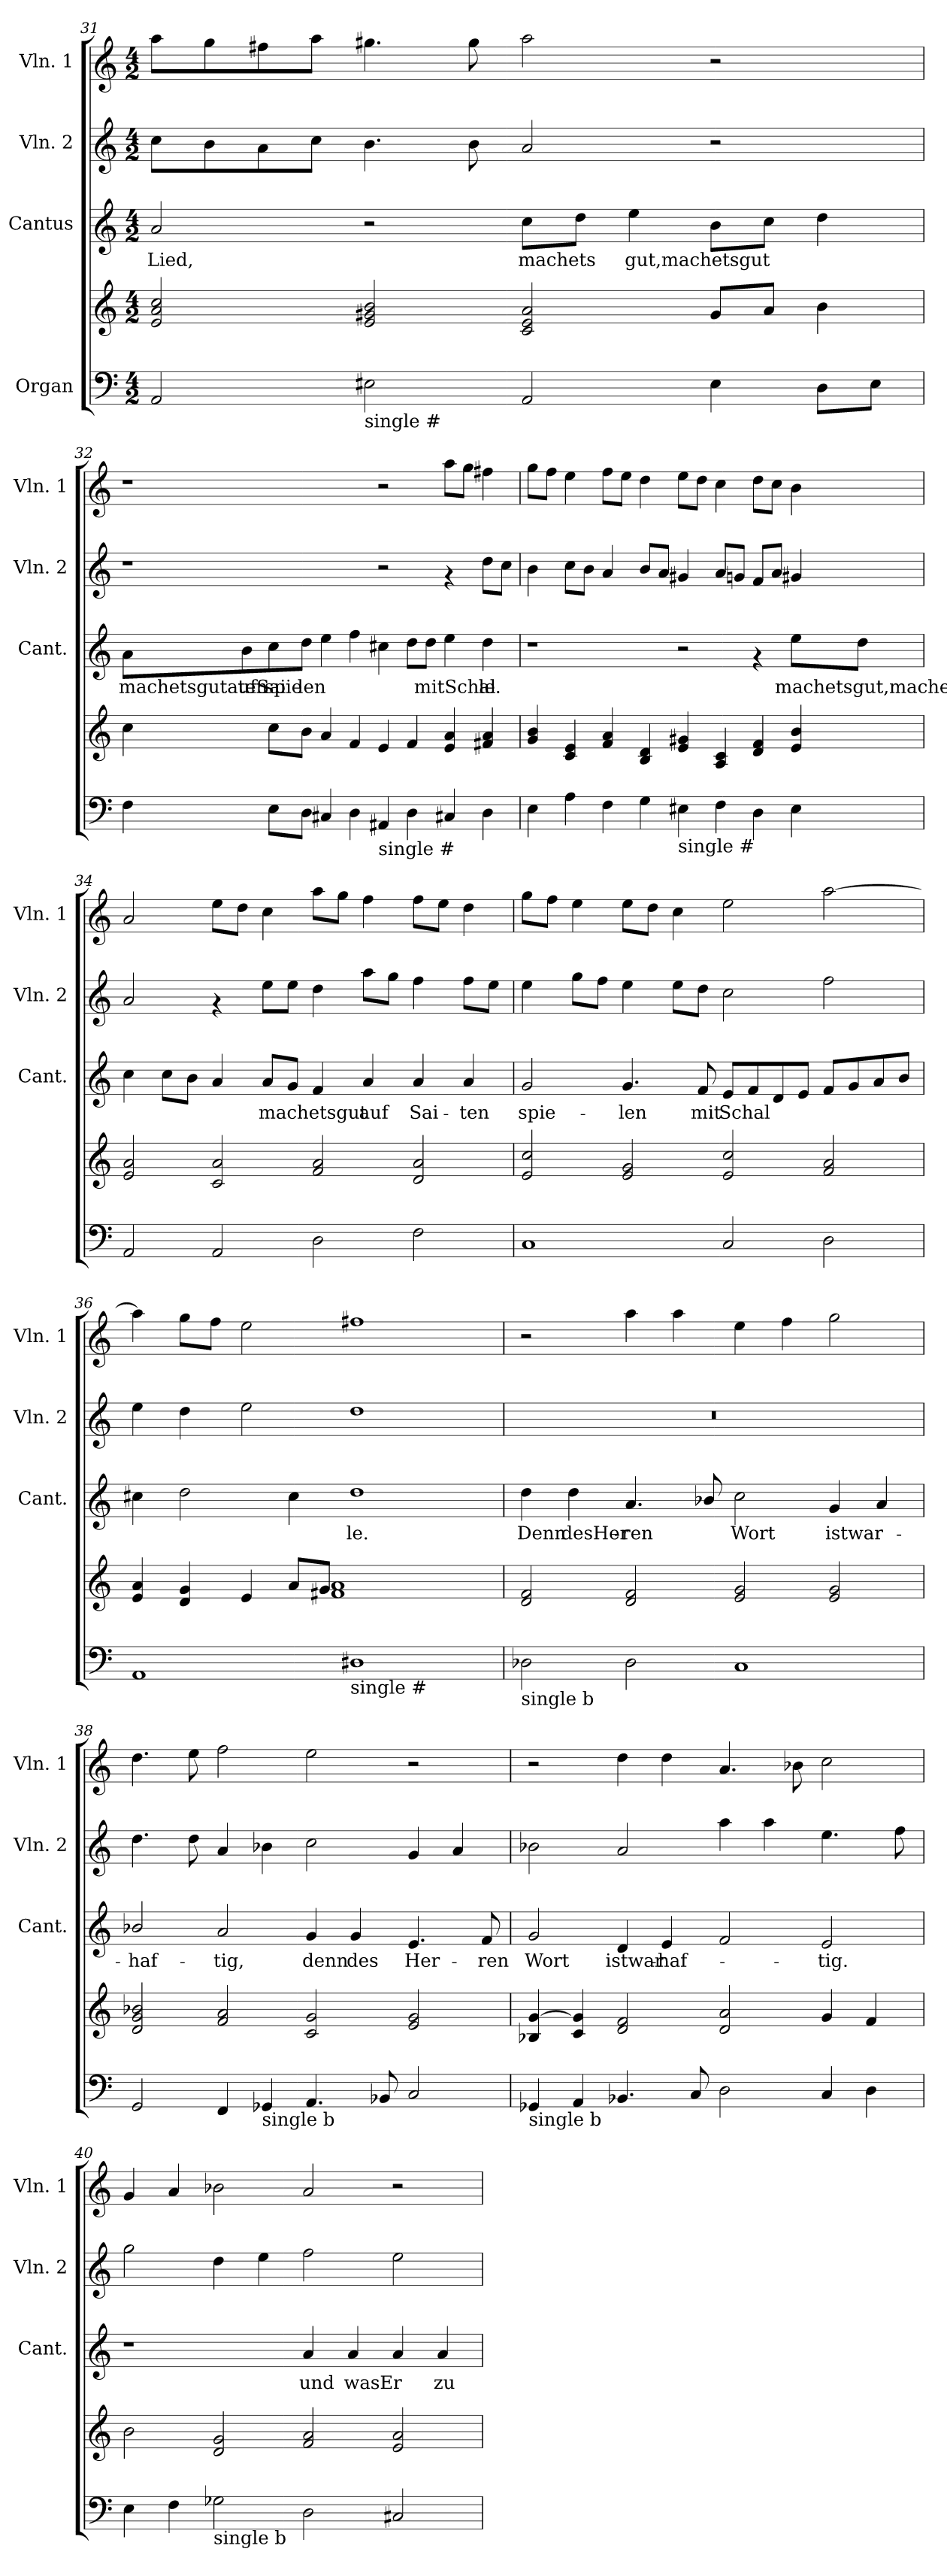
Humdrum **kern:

**kern	**kern	**kern	**text	**kern	**kern
*part4	*part4	*part3	*part3	*part2	*part1
*staff5	*staff4	*staff3	*staff3	*staff2	*staff1
*I"Organ	*	*I"Cantus	*	*I"Vln. 2	*I"Vln. 1
*	*	*I'Cant.	*	*I'Vln. 2	*I'Vln. 1
*clefF4	*clefG2	*clefG2	*	*clefG2	*clefG2
*k[]	*k[]	*k[]	*	*k[]	*k[]
*C:	*C:	*C:	*	*C:	*C:
*M4/2	*M4/2	*M4/2	*	*M4/2	*M4/2
=31	=31	=31	=31	=31	=31
!	!	!	!LO:LY:b	!	!
2AA/	2e/ 2a/ 2cc/	2a/	Lied,	8cc\L	8aa\L
.	.	.	.	8b\	8gg\
.	.	.	.	8a\	8ff#X\
.	.	.	.	8cc\J	8aa\J
!LO:TX:b:t=single #	!	!	!	!	!
2E#\	2e/ 2g#X/ 2b/	2r	.	4.b\	4.gg#X\
.	.	.	.	8b\	8gg#\
!	!	!	!LO:LY:b	!	!
2AA/	2c/ 2e/ 2a/	8cc\L	machets	2a/	2aa\
.	.	8dd\J	.	.	.
!	!	!	!LO:LY:b	!	!
.	.	4ee\	gut,machetsgut	.	.
4E#\	8g#/L	8b\L	.	2r	2r
.	8a/J	8cc\J	.	.	.
8D\L	4b\	4dd\	.	.	.
8E#\J	.	.	.	.	.
=32	=32	=32	=32	=32	=32
!	!	!	!LO:LY:b	!	!
4F\	4cc\	8a\L	machetsgutaufSai-	1r	1r
!	!	!	!LO:LY:b	!	!
.	.	8b\	-ten-	.	.
!	!	!	!LO:LY:b	!	!
8E\L	8cc\L	8cc\	-spie-	.	.
!	!	!	!LO:LY:b	!	!
8D\J	8b\J	8dd\J	-len	.	.
4C#X/	4a/	4ee\	.	.	.
4D\	4f/	4ff\	.	.	.
!LO:TX:b:t=single #	!	!	!	!	!
4AA#/	4e/	4cc#X\	.	2r	2r
4D\	4f/	8dd\L	.	.	.
!	!	!	!LO:LY:b	!	!
.	.	8dd\J	mitSchal-	.	.
4C#X/	4e/ 4a/	4ee\	.	4rf	8aa\L
.	.	.	.	.	8gg\J
!	!	!	!LO:LY:b	!	!
4D\	4f#X/ 4a/	4dd\	-le.	8dd\L	4ff#X\
.	.	.	.	8cc\J	.
!!LO:PB:g=z
=33	=33	=33	=33	=33	=33
4E\	4g/ 4b/	1r	.	4b\	8gg\L
.	.	.	.	.	8ff\J
4A\	4c/ 4e/	.	.	8cc\L	4ee\
.	.	.	.	8b\J	.
4F\	4f/ 4a/	.	.	4a/	8ff\L
.	.	.	.	.	8ee\J
4G\	4B/ 4d/	.	.	8b/L	4dd\
.	.	.	.	8a/J	.
!LO:TX:b:t=single #	!	!	!	!	!
4E#\	4e/ 4g#X/	2r	.	4g#X/	8ee\L
.	.	.	.	.	8dd\J
4F\	4A/ 4c/	.	.	8a/L	4cc\
.	.	.	.	8gn/J	.
4D\	4d/ 4f/	4rf	.	8f/L	8dd\L
.	.	.	.	8a/J	8cc\J
!	!	!	!LO:LY:b	!	!
4E#\	4e/ 4b/	8ee\L	machetsgut,machetsgut	4g#X/	4b\
.	.	8dd\J	.	.	.
=34	=34	=34	=34	=34	=34
2AA/	2e/ 2a/	4cc\	.	2a/	2a/
.	.	8cc\L	.	.	.
.	.	8b\J	.	.	.
2AA/	2c/ 2a/	4a/	.	4rf	8ee\L
.	.	.	.	.	8dd\J
!	!	!	!LO:LY:b	!	!
.	.	8a/L	machetsgut	8ee\L	4cc\
.	.	8g/J	.	8ee\J	.
2D\	2f/ 2a/	4f/	.	4dd\	8aa\L
.	.	.	.	.	8gg\J
!	!	!	!LO:LY:b	!	!
.	.	4a/	auf	8aa\L	4ff\
.	.	.	.	8gg\J	.
!	!	!	!LO:LY:b	!	!
2F\	2d/ 2a/	4a/	Sai-	4ff\	8ff\L
.	.	.	.	.	8ee\J
!	!	!	!LO:LY:b	!	!
.	.	4a/	-ten	8ff\L	4dd\
.	.	.	.	8ee\J	.
=35	=35	=35	=35	=35	=35
!	!	!	!LO:LY:b	!	!
1C	2e/ 2cc/	2g/	spie-	4ee\	8gg\L
.	.	.	.	.	8ff\J
.	.	.	.	8gg\L	4ee\
.	.	.	.	8ff\J	.
!	!	!	!LO:LY:b	!	!
.	2e/ 2g/	4.g/	-len	4ee\	8ee\L
.	.	.	.	.	8dd\J
.	.	.	.	8ee\L	4cc\
!	!	!	!LO:LY:b	!	!
.	.	8f/	mit	8dd\J	.
!	!	!	!LO:LY:b	!	!
2C/	2e/ 2cc/	8e/L	Schal	2cc\	2ee\
.	.	8f/	.	.	.
.	.	8d/	.	.	.
.	.	8e/J	.	.	.
2D\	2f/ 2a/	8f/L	.	2ff\	[<2aa\
.	.	8g/	.	.	.
.	.	8a/	.	.	.
.	.	8b/J	.	.	.
!!LO:LB:g=z
=36	=36	=36	=36	=36	=36
*	*^	*	*	*	*
1AA	4e/ 4a/	2..ryy	4cc#X\	.	4ee\	4aa\]
.	4d/ 4g/	.	2dd\	.	4dd\	8gg\L
.	.	.	.	.	.	8ff\J
.	4e/	.	.	.	2ee\	2ee\
.	8a/L	.	4cc#\	.	.	.
.	8g/J	1f#X 1a	.	.	.	.
!LO:TX:b:t=single #	!	!	!	!	!	!
!	!	!	!	!LO:LY:b	!	!
1D#	8ryy	.	1dd	le.	1dd	1ff#X
.	2..ryy	.	.	.	.	.
.	.	8ryy	.	.	.	.
=37	=37	=37	=37	=37	=37	=37
!LO:TX:b:t=single b	!	!	!	!	!	!
!	!	!	!	!LO:LY:b	!	!
*	*v	*v	*	*	*	*
2D-\	2d/ 2f/	4dd\	Denn	0r	2r
!	!	!	!LO:LY:b	!	!
.	.	4dd\	desHer-	.	.
!	!	!	!LO:LY:b	!	!
2D-\	2d/ 2f/	4.a/	-ren	.	4aa\
.	.	.	.	.	4aa\
.	.	8b-X/	.	.	.
!	!	!	!LO:LY:b	!	!
1C	2e/ 2g/	2cc\	Wort	.	4ee\
.	.	.	.	.	4ff\
!	!	!	!LO:LY:b	!	!
.	2e/ 2g/	4g/	istwar-	.	2gg\
.	.	4a/	.	.	.
=38	=38	=38	=38	=38	=38
!	!	!	!LO:LY:b	!	!
2GG/	2d/ 2g/ 2b-X/	2b-X/	-haf-	4.dd\	4.dd\
.	.	.	.	8dd\	8ee\
!	!	!	!LO:LY:b	!	!
4FF/	2f/ 2a/	2a/	-tig,	4a/	2ff\
!LO:TX:b:t=single b	!	!	!	!	!
4GG-/	.	.	.	4b-X\	.
!	!	!	!LO:LY:b	!	!
4.AA/	2c/ 2g/	4g/	denn	2cc\	2ee\
!	!	!	!LO:LY:b	!	!
.	.	4g/	des	.	.
8BB-X/	.	.	.	.	.
!	!	!	!LO:LY:b	!	!
2C/	2e/ 2g/	4.e/	Her-	4g/	2r
.	.	.	.	4a/	.
!	!	!	!LO:LY:b	!	!
.	.	8f/	-ren	.	.
=39	=39	=39	=39	=39	=39
!LO:TX:b:t=single b	!	!	!	!	!
!	!	!	!LO:LY:b	!	!
4GG-/	4B-X/ [>4g/	2g/	Wort	2b-X\	2r
4AA/	4c/ 4g/]	.	.	.	.
!	!	!	!LO:LY:b	!	!
4.BB-X/	2d/ 2f/	4d/	istwar-	2a/	4dd\
!	!	!	!LO:LY:b	!	!
.	.	4e/	-haf-	.	4dd\
8C/	.	.	.	.	.
2D\	2d/ 2a/	2f/	.	4aa\	4.a/
.	.	.	.	4aa\	.
.	.	.	.	.	8b-X\
!	!	!	!LO:LY:b	!	!
4C/	4g/	2e/	-tig.	4.ee\	2cc\
4D\	4f/	.	.	.	.
.	.	.	.	8ff\	.
!!LO:PB:g=z
=40	=40	=40	=40	=40	=40
4E\	2b\	1r	.	2gg\	4g/
4F\	.	.	.	.	4a/
!LO:TX:b:t=single b	!	!	!	!	!
2G-\	2d/ 2g/	.	.	4dd\	2b-X\
.	.	.	.	4ee\	.
!	!	!	!LO:LY:b	!	!
2D\	2f/ 2a/	4a/	und	2ff\	2a/
!	!	!	!LO:LY:b	!	!
.	.	4a/	wasEr	.	.
2C#X/	2e/ 2a/	4a/	.	2ee\	2r
!	!	!	!LO:LY:b	!	!
.	.	4a/	zu-	.	.
=	=	=	=	=	=
*-	*-	*-	*-	*-	*-
